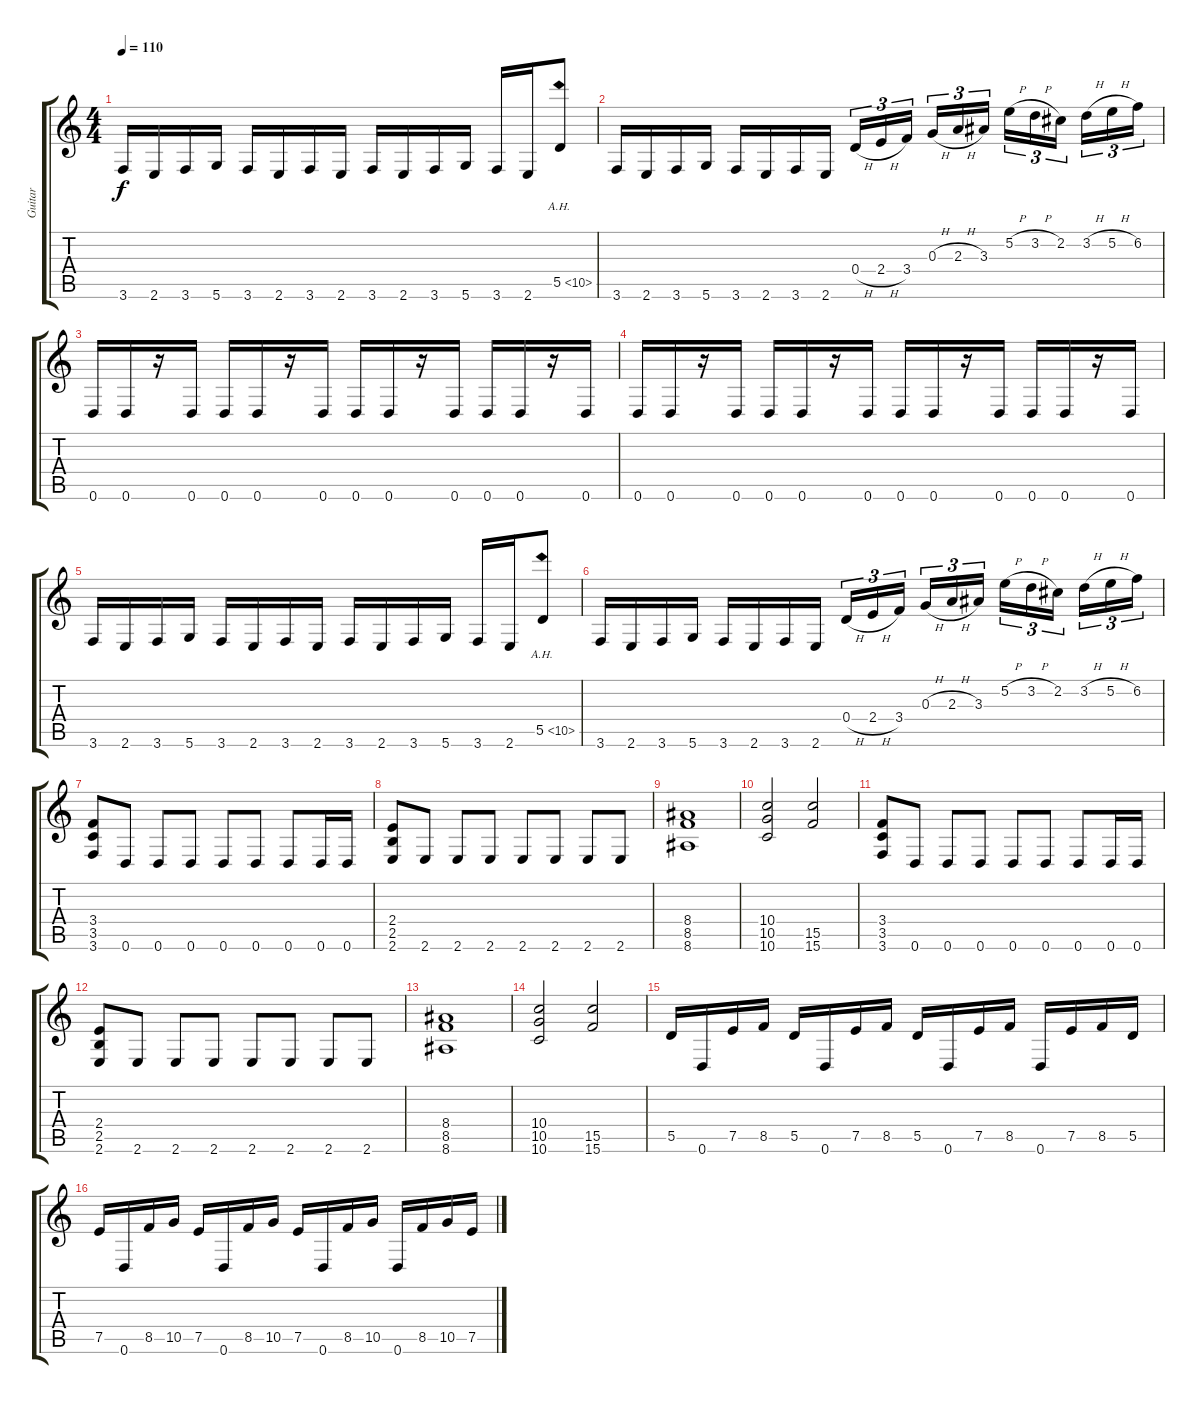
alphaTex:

\track ("Guitar" "Guitar") {instrument overdrivenguitar}
\staff {score tabs}
\tuning (E4 B3 G3 D3 A2 D2) {hide}
\ts (4 4)
\tempo 110
\clef g2
\ks c
3.6.16{dy f} 2.6.16 3.6.16 5.6.16 3.6.16 2.6.16 3.6.16 2.6.16 3.6.16 2.6.16 3.6.16 5.6.16 3.6.16 2.6.16 5.5{ah 5}.8 |
3.6.16 2.6.16 3.6.16 5.6.16 3.6.16 2.6.16 3.6.16 2.6.16 0.4{h}.16{tu (3 2)} 2.4{h}.16{tu (3 2)} 3.4.16{tu (3 2)} 0.3{h}.16{tu (3 2)} 2.3{h}.16{tu (3 2)} 3.3.16{tu (3 2)} 5.2{h}.16{tu (3 2)} 3.2{h}.16{tu (3 2)} 2.2.16{tu (3 2)} 3.2{h}.16{tu (3 2)} 5.2{h}.16{tu (3 2)} 6.2.16{tu (3 2)} |
0.6.16 0.6.16 r.16 0.6.16 0.6.16 0.6.16 r.16 0.6.16 0.6.16 0.6.16 r.16 0.6.16 0.6.16 0.6.16 r.16 0.6.16 |
0.6.16 0.6.16 r.16 0.6.16 0.6.16 0.6.16 r.16 0.6.16 0.6.16 0.6.16 r.16 0.6.16 0.6.16 0.6.16 r.16 0.6.16 |
3.6.16 2.6.16 3.6.16 5.6.16 3.6.16 2.6.16 3.6.16 2.6.16 3.6.16 2.6.16 3.6.16 5.6.16 3.6.16 2.6.16 5.5{ah 5}.8 |
3.6.16 2.6.16 3.6.16 5.6.16 3.6.16 2.6.16 3.6.16 2.6.16 0.4{h}.16{tu (3 2)} 2.4{h}.16{tu (3 2)} 3.4.16{tu (3 2)} 0.3{h}.16{tu (3 2)} 2.3{h}.16{tu (3 2)} 3.3.16{tu (3 2)} 5.2{h}.16{tu (3 2)} 3.2{h}.16{tu (3 2)} 2.2.16{tu (3 2)} 3.2{h}.16{tu (3 2)} 5.2{h}.16{tu (3 2)} 6.2.16{tu (3 2)} |
(3.4 3.5 3.6).8 0.6.8 0.6.8 0.6.8 0.6.8 0.6.8 0.6.8 0.6.16 0.6.16 |
(2.4 2.5 2.6).8 2.6.8 2.6.8 2.6.8 2.6.8 2.6.8 2.6.8 2.6.8 |
(8.4 8.5 8.6).1 |
(10.4 10.5 10.6).2 (15.5 15.6).2 |
(3.4 3.5 3.6).8 0.6.8 0.6.8 0.6.8 0.6.8 0.6.8 0.6.8 0.6.16 0.6.16 |
(2.4 2.5 2.6).8 2.6.8 2.6.8 2.6.8 2.6.8 2.6.8 2.6.8 2.6.8 |
(8.4 8.5 8.6).1 |
(10.4 10.5 10.6).2 (15.5 15.6).2 |
5.5.16 0.6.16 7.5.16 8.5.16 5.5.16 0.6.16 7.5.16 8.5.16 5.5.16 0.6.16 7.5.16 8.5.16 0.6.16 7.5.16 8.5.16 5.5.16 |
7.5.16 0.6.16 8.5.16 10.5.16 7.5.16 0.6.16 8.5.16 10.5.16 7.5.16 0.6.16 8.5.16 10.5.16 0.6.16 8.5.16 10.5.16 7.5.16
